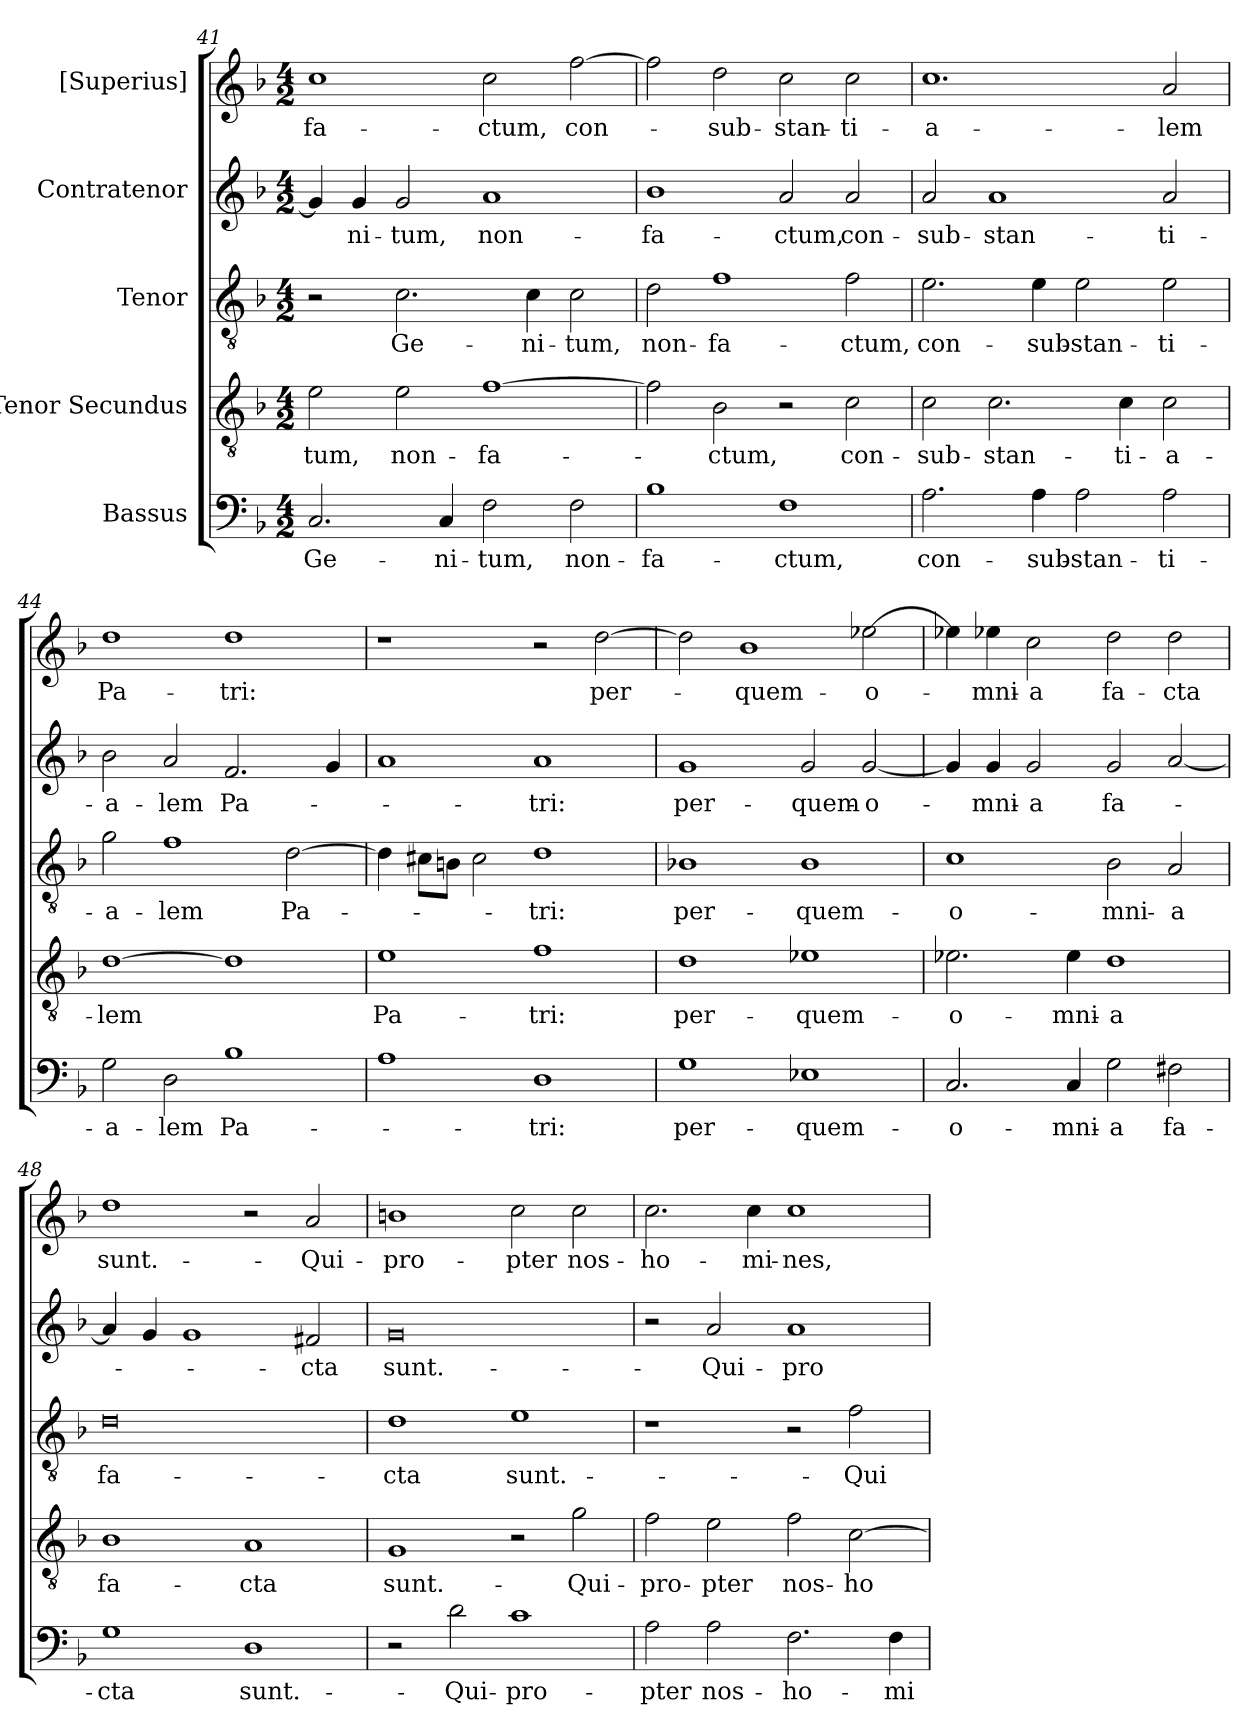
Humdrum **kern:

**kern	**text	**kern	**text	**kern	**text	**kern	**text	**kern	**text
*part5	*part5	*part4	*part4	*part3	*part3	*part2	*part2	*part1	*part1
*staff5	*staff5	*staff4	*staff4	*staff3	*staff3	*staff2	*staff2	*staff1	*staff1
*I"Bassus	*	*I"Tenor Secundus	*	*I"Tenor	*	*I"Contratenor	*	*I"[Superius]	*
*clefF4	*	*clefGv2	*	*clefGv2	*	*clefG2	*	*clefG2	*
*k[b-]	*	*k[b-]	*	*k[b-]	*	*k[b-]	*	*k[b-]	*
*M4/2	*	*M4/2	*	*M4/2	*	*M4/2	*	*M4/2	*
=41	=41	=41	=41	=41	=41	=41	=41	=41	=41
2.C/	Ge-	2e\	-tum,	2r	.	4g/]	.	1cc\	fa-
.	.	.	.	.	.	4g/	-ni-	.	.
.	.	2e\	non-	2.c\	Ge-	2g/	-tum,	.	.
4C/	-ni-	.	.	.	.	.	.	.	.
2F\	-tum,	[1f\	fa-	.	.	1a/	non-	2cc\	-ctum,
.	.	.	.	4c\	-ni-	.	.	.	.
2F\	non-	.	.	2c\	-tum,	.	.	[2ff\	con-
=42	=42	=42	=42	=42	=42	=42	=42	=42	=42
1B-\	fa-	2f\]	.	2d\	non-	1b-\	fa-	2ff\]	.
.	.	2B-\	-ctum,	1f\	fa-	.	.	2dd\	-sub-
1F\	-ctum,	2r	.	.	.	2a/	-ctum,	2cc\	-stan-
.	.	2c\	con-	2f\	-ctum,	2a/	con-	2cc\	-ti-
=43	=43	=43	=43	=43	=43	=43	=43	=43	=43
2.A\	con-	2c\	-sub-	2.e\	con-	2a/	-sub-	1.cc\	-a-
.	.	2.c\	-stan-	.	.	1a/	-stan-	.	.
4A\	-sub-	.	.	4e\	-sub-	.	.	.	.
2A\	-stan-	.	.	2e\	-stan-	.	.	.	.
.	.	4c\	-ti-	.	.	.	.	.	.
2A\	-ti-	2c\	-a-	2e\	-ti-	2a/	-ti-	2a/	-lem
=44	=44	=44	=44	=44	=44	=44	=44	=44	=44
2G\	-a-	[1d\	-lem	2g\	-a-	2b-\	-a-	1dd\	Pa-
2D\	-lem	.	.	1f\	-lem	2a/	-lem	.	.
1B-\	Pa-	1d\]	.	.	.	2.f/	Pa-	1dd\	-tri:
.	.	.	.	[2d\	Pa-	.	.	.	.
.	.	.	.	.	.	4g/	.	.	.
=45	=45	=45	=45	=45	=45	=45	=45	=45	=45
1A\	.	1e\	Pa-	4d\]	.	1a/	.	1r	.
.	.	.	.	8c#X\L	.	.	.	.	.
.	.	.	.	8Bn\J	.	.	.	.	.
.	.	.	.	2c#\	.	.	.	.	.
1D\	-tri:	1f\	-tri:	1d\	-tri:	1a/	-tri:	2r	.
.	.	.	.	.	.	.	.	[2dd\	per-
=46	=46	=46	=46	=46	=46	=46	=46	=46	=46
1G\	per-	1d\	per-	1B-X\	per-	1g/	per-	2dd\]	.
.	.	.	.	.	.	.	.	1b-\	quem-
1E-X\	quem-	1e-X\	quem-	1B-\	quem-	2g/	quem-	.	.
.	.	.	.	.	.	[2g/	o-	[2ee-X\	o-
=47	=47	=47	=47	=47	=47	=47	=47	=47	=47
2.C/	o-	2.e-X\	o-	1c\	o-	4g/]	.	4ee-X\]	.
.	.	.	.	.	.	4g/	-mni-	4ee-X\	-mni-
.	.	.	.	.	.	2g/	-a	2cc\	-a
4C/	-mni-	4e-\	-mni-	.	.	.	.	.	.
2G\	-a	1d\	-a	2B-\	-mni-	2g/	fa-	2dd\	fa-
2F#X\	fa-	.	.	2A/	-a	[2a/	.	2dd\	-cta
=48	=48	=48	=48	=48	=48	=48	=48	=48	=48
1G\	-cta	1B-\	fa-	0d\	fa-	4a/]	.	1dd\	sunt.-
.	.	.	.	.	.	4g/	.	.	.
.	.	.	.	.	.	1g/	.	.	.
1D\	sunt.-	1A/	-cta	.	.	.	.	2r	.
.	.	.	.	.	.	2f#X/	-cta	2a/	Qui-
=49	=49	=49	=49	=49	=49	=49	=49	=49	=49
2r	.	1G/	sunt.-	1d\	-cta	0g/	sunt.-	1bn\	pro-
2d\	Qui-	.	.	.	.	.	.	.	.
1c\	pro-	2r	.	1e\	sunt.-	.	.	2cc\	-pter
.	.	2g\	Qui-	.	.	.	.	2cc\	nos-
=50	=50	=50	=50	=50	=50	=50	=50	=50	=50
2A\	-pter	2f\	pro-	1r	.	2r	.	2.cc\	ho-
2A\	nos-	2e\	-pter	.	.	2a/	Qui-	.	.
.	.	.	.	.	.	.	.	4cc\	-mi-
2.F\	ho-	2f\	nos-	2r	.	1a/	pro-	1cc\	-nes,
.	.	[2c\	ho-	2f\	Qui-	.	.	.	.
4F\	-mi-	.	.	.	.	.	.	.	.
=	=	=	=	=	=	=	=	=	=
*-	*-	*-	*-	*-	*-	*-	*-	*-	*-
